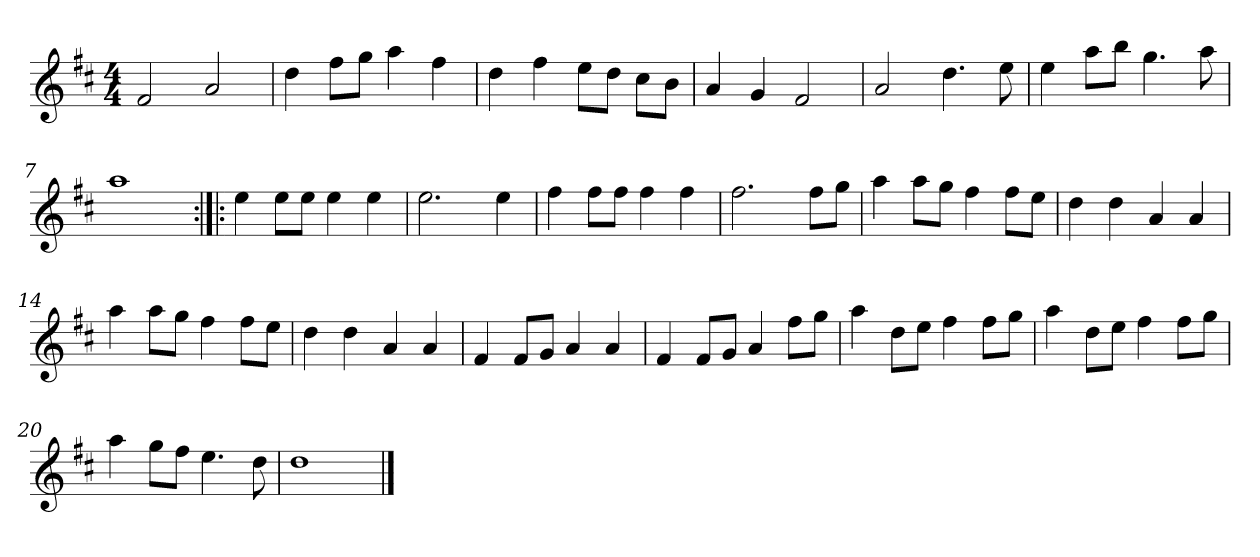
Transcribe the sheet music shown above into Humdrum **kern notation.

**kern
*part1
*staff1
*clefG2
*k[f#c#]
*D:
*M4/4
*MM120
=1
2f#
2a
=2
4dd
8ff#\L
8gg\J
4aa
4ff#
=3
4dd
4ff#
8ee\L
8dd\J
8cc#\L
8b\J
=4
4a
4g
2f#
=5
2a
4.dd
8ee
=6
4ee
8aa\L
8bb\J
4.gg
8aa
=7
1aa
=8:|!|:
4ee
8ee\L
8ee\J
4ee
4ee
=9
2.ee
4ee
=10
4ff#
8ff#\L
8ff#\J
4ff#
4ff#
=11
2.ff#
8ff#\L
8gg\J
=12
4aa
8aa\L
8gg\J
4ff#
8ff#\L
8ee\J
=13
4dd
4dd
4a
4a
=14
4aa
8aa\L
8gg\J
4ff#
8ff#\L
8ee\J
=15
4dd
4dd
4a
4a
=16
4f#
8f#/L
8g/J
4a
4a
=17
4f#
8f#/L
8g/J
4a
8ff#\L
8gg\J
=18
4aa
8dd\L
8ee\J
4ff#
8ff#\L
8gg\J
=19
4aa
8dd\L
8ee\J
4ff#
8ff#\L
8gg\J
=20
4aa
8gg\L
8ff#\J
4.ee
8dd
=21
1dd
==
*-
